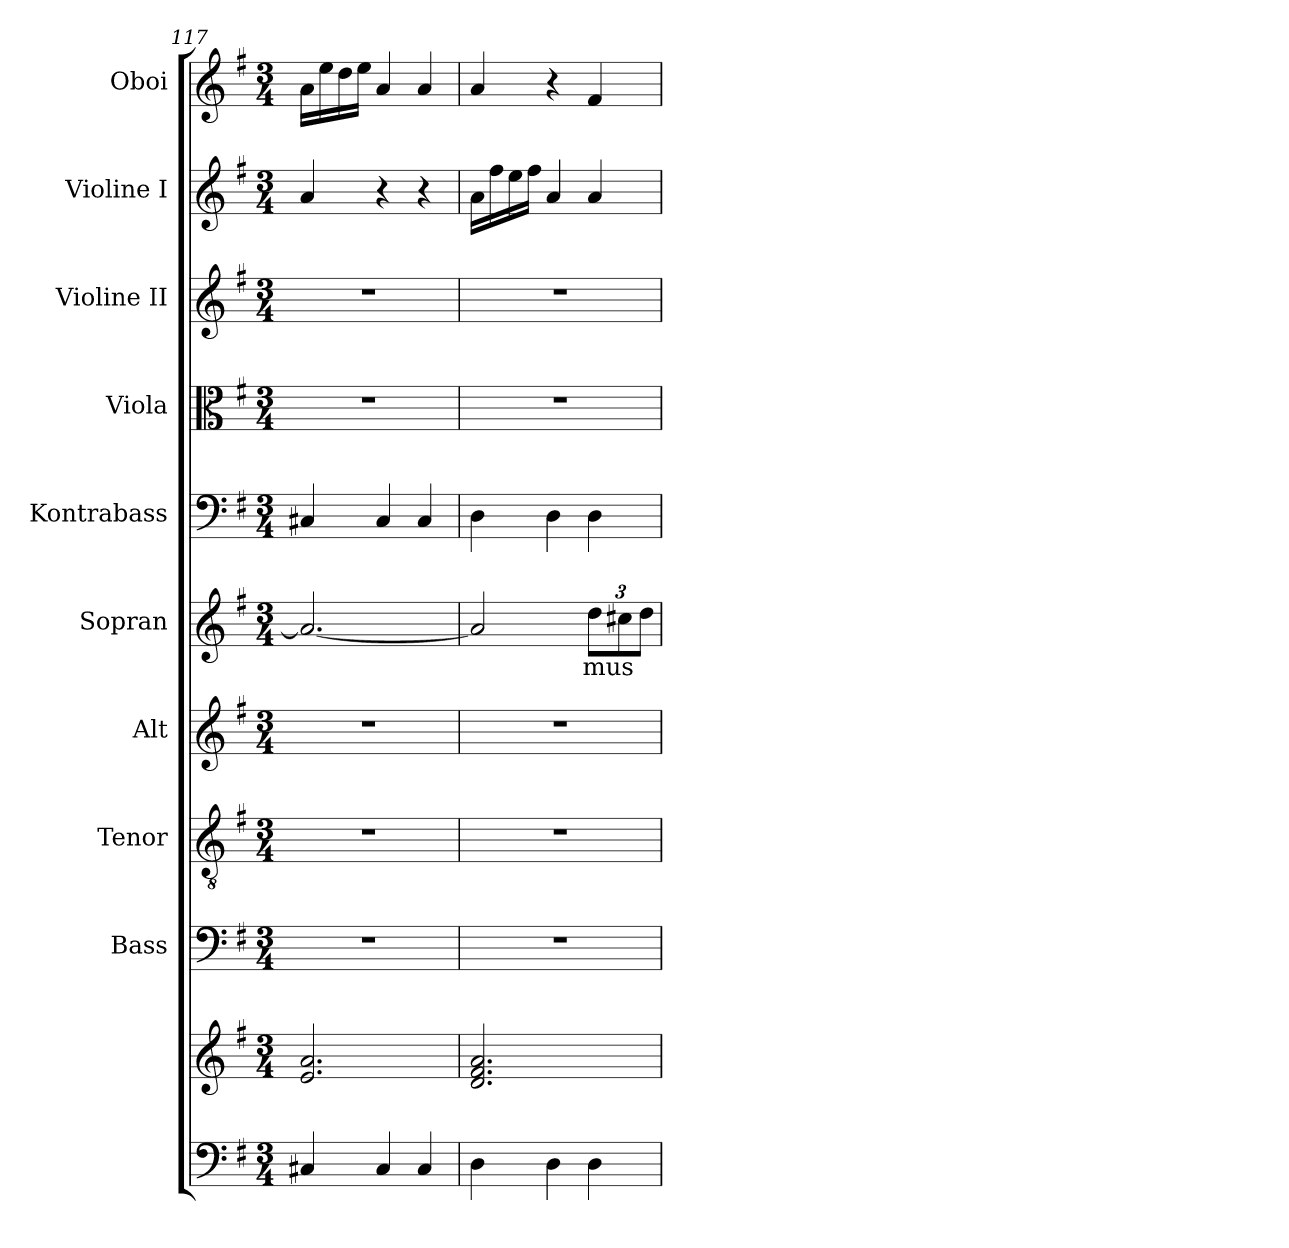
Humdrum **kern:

**kern	**kern	**kern	**kern	**kern	**kern	**text	**kern	**kern	**kern	**kern	**kern
*part10	*part10	*part9	*part8	*part7	*part6	*part6	*part5	*part4	*part3	*part2	*part1
*staff11	*staff10	*staff9	*staff8	*staff7	*staff6	*staff6	*staff5	*staff4	*staff3	*staff2	*staff1
*	*	*I"Bass	*I"Tenor	*I"Alt	*I"Sopran	*	*I"Kontrabass	*I"Viola	*I"Violine II	*I"Violine I	*I"Oboi
*	*	*I'B.	*I'T.	*I'A.	*I'S.	*	*I'Kb.	*I'Vla.	*I'Vl. II	*I'Vl. I	*I'Ob.
*clefF4	*clefG2	*clefF4	*clefGv2	*clefG2	*clefG2	*	*clefF4	*clefC3	*clefG2	*clefG2	*clefG2
*	*	*	*	*	*	*	*ITrd7c12	*	*	*	*
*k[f#]	*k[f#]	*k[f#]	*k[f#]	*k[f#]	*k[f#]	*	*k[f#]	*k[f#]	*k[f#]	*k[f#]	*k[f#]
*G:	*G:	*G:	*G:	*G:	*G:	*	*G:	*G:	*G:	*G:	*G:
*M3/4	*M3/4	*M3/4	*M3/4	*M3/4	*M3/4	*	*M3/4	*M3/4	*M3/4	*M3/4	*M3/4
=117	=117	=117	=117	=117	=117	=117	=117	=117	=117	=117	=117
4C#X/	2.e/ 2.a/	2.r	2.r	2.r	2.a/_	.	4CC#X/	2.r	2.r	4a/	16a\LL
.	.	.	.	.	.	.	.	.	.	.	16ee\
.	.	.	.	.	.	.	.	.	.	.	16dd\
.	.	.	.	.	.	.	.	.	.	.	16ee\JJ
4C#/	.	.	.	.	.	.	4CC#/	.	.	4r	4a/
4C#/	.	.	.	.	.	.	4CC#/	.	.	4r	4a/
=118	=118	=118	=118	=118	=118	=118	=118	=118	=118	=118	=118
4D\	2.d/ 2.f#/ 2.a/	2.r	2.r	2.r	2a/]	.	4DD\	2.r	2.r	16a\LL	4a/
.	.	.	.	.	.	.	.	.	.	16ff#\	.
.	.	.	.	.	.	.	.	.	.	16ee\	.
.	.	.	.	.	.	.	.	.	.	16ff#\JJ	.
4D\	.	.	.	.	.	.	4DD\	.	.	4a/	4r
!	!	!	!	!	!	!LO:LY:b	!	!	!	!	!
4D\	.	.	.	.	12dd\L	-mus	4DD\	.	.	4a/	4f#/
.	.	.	.	.	12cc#X\	.	.	.	.	.	.
.	.	.	.	.	12dd\J	.	.	.	.	.	.
=	=	=	=	=	=	=	=	=	=	=	=
*-	*-	*-	*-	*-	*-	*-	*-	*-	*-	*-	*-
